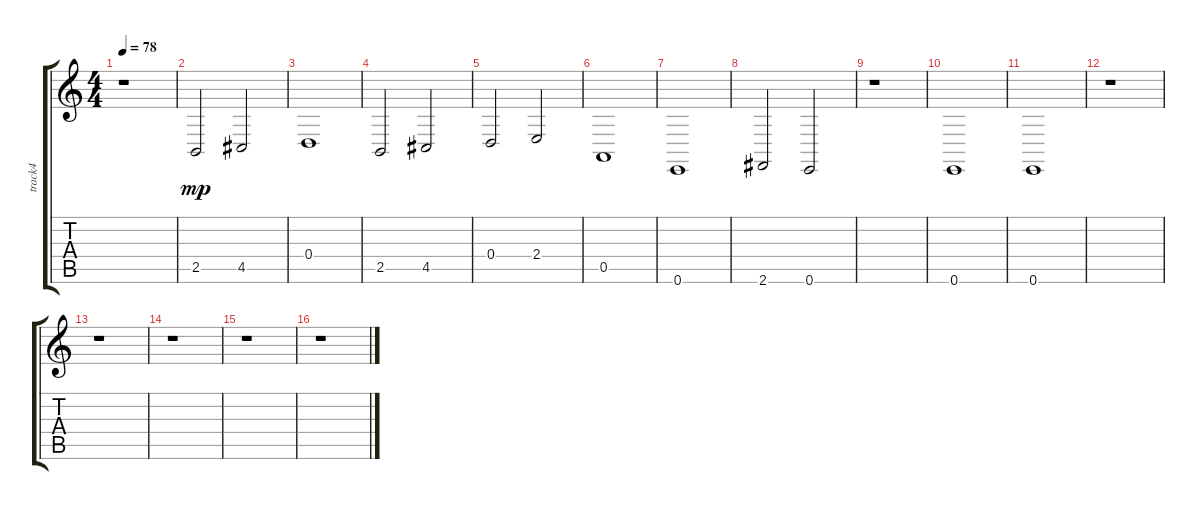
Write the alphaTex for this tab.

\track ("track4" "track4") {instrument stringensemble1}
\staff {score tabs}
\tuning (E4 B3 G3 D3 A2 E2) {hide}
\ts (4 4)
\tempo 78
\clef g2
\ks c
r.1{dy mp instrument stringensemble1} |
2.5.2 4.5.2 |
0.4.1 |
2.5.2 4.5.2 |
0.4.2 2.4.2 |
0.5.1 |
0.6.1 |
2.6.2 0.6.2 |
r.1 |
0.6.1 |
0.6.1 |
r.1 |
r.1 |
r.1 |
r.1 |
r.1
